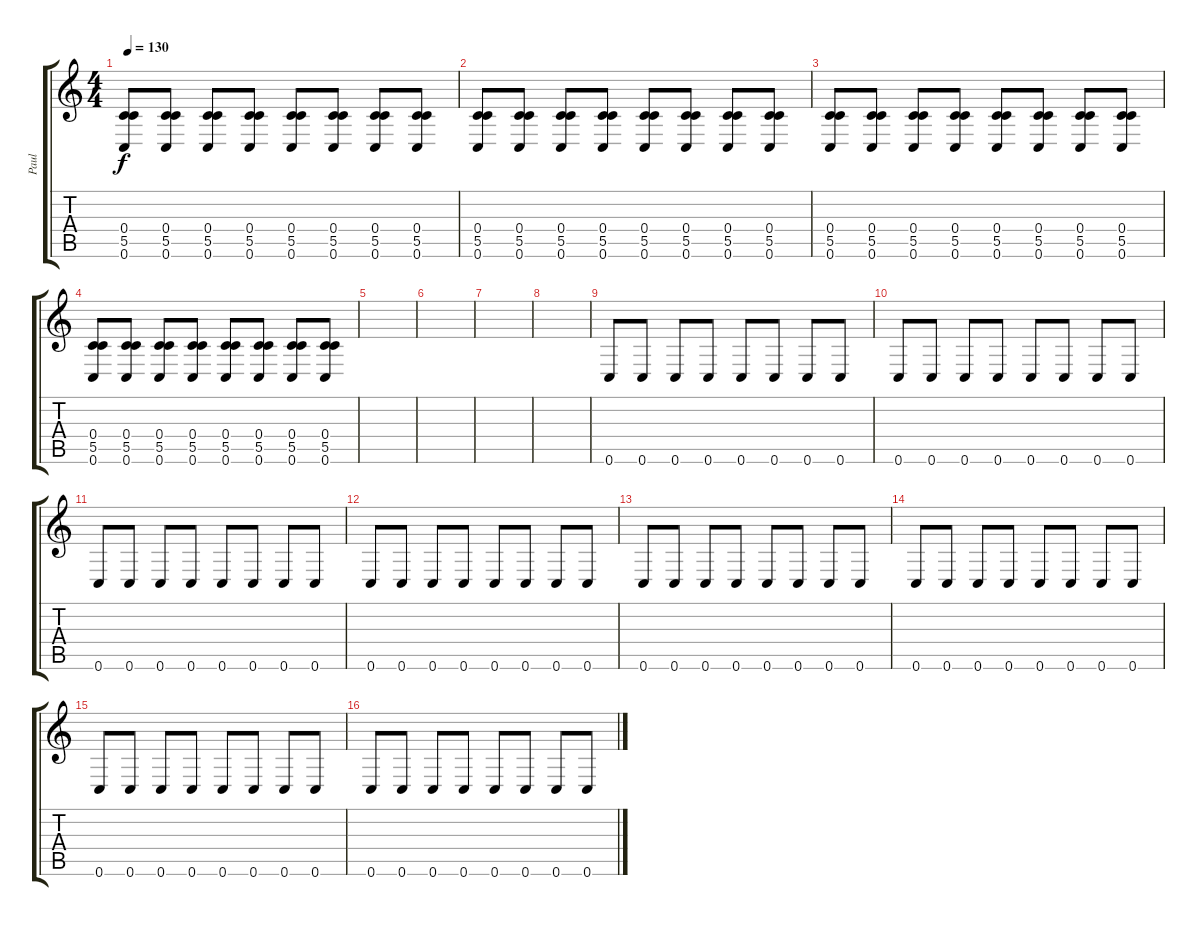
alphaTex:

\track ("Paul" "Paul") {instrument distortionguitar}
\staff {score tabs}
\tuning (D4 A3 F3 C3 G2 C2) {hide}
\ts (4 4)
\tempo 130
\clef g2
\ks c
(0.4 5.5 0.6).8{dy f} (0.4 5.5 0.6).8 (0.4 5.5 0.6).8 (0.4 5.5 0.6).8 (0.4 5.5 0.6).8 (0.4 5.5 0.6).8 (0.4 5.5 0.6).8 (0.4 5.5 0.6).8 |
(0.4 5.5 0.6).8 (0.4 5.5 0.6).8 (0.4 5.5 0.6).8 (0.4 5.5 0.6).8 (0.4 5.5 0.6).8 (0.4 5.5 0.6).8 (0.4 5.5 0.6).8 (0.4 5.5 0.6).8 |
(0.4 5.5 0.6).8 (0.4 5.5 0.6).8 (0.4 5.5 0.6).8 (0.4 5.5 0.6).8 (0.4 5.5 0.6).8 (0.4 5.5 0.6).8 (0.4 5.5 0.6).8 (0.4 5.5 0.6).8 |
(0.4 5.5 0.6).8 (0.4 5.5 0.6).8 (0.4 5.5 0.6).8 (0.4 5.5 0.6).8 (0.4 5.5 0.6).8 (0.4 5.5 0.6).8 (0.4 5.5 0.6).8 (0.4 5.5 0.6).8 |
|
|
|
|
0.6.8 0.6.8 0.6.8 0.6.8 0.6.8 0.6.8 0.6.8 0.6.8 |
0.6.8 0.6.8 0.6.8 0.6.8 0.6.8 0.6.8 0.6.8 0.6.8 |
0.6.8 0.6.8 0.6.8 0.6.8 0.6.8 0.6.8 0.6.8 0.6.8 |
0.6.8 0.6.8 0.6.8 0.6.8 0.6.8 0.6.8 0.6.8 0.6.8 |
0.6.8 0.6.8 0.6.8 0.6.8 0.6.8 0.6.8 0.6.8 0.6.8 |
0.6.8 0.6.8 0.6.8 0.6.8 0.6.8 0.6.8 0.6.8 0.6.8 |
0.6.8 0.6.8 0.6.8 0.6.8 0.6.8 0.6.8 0.6.8 0.6.8 |
0.6.8 0.6.8 0.6.8 0.6.8 0.6.8 0.6.8 0.6.8 0.6.8
